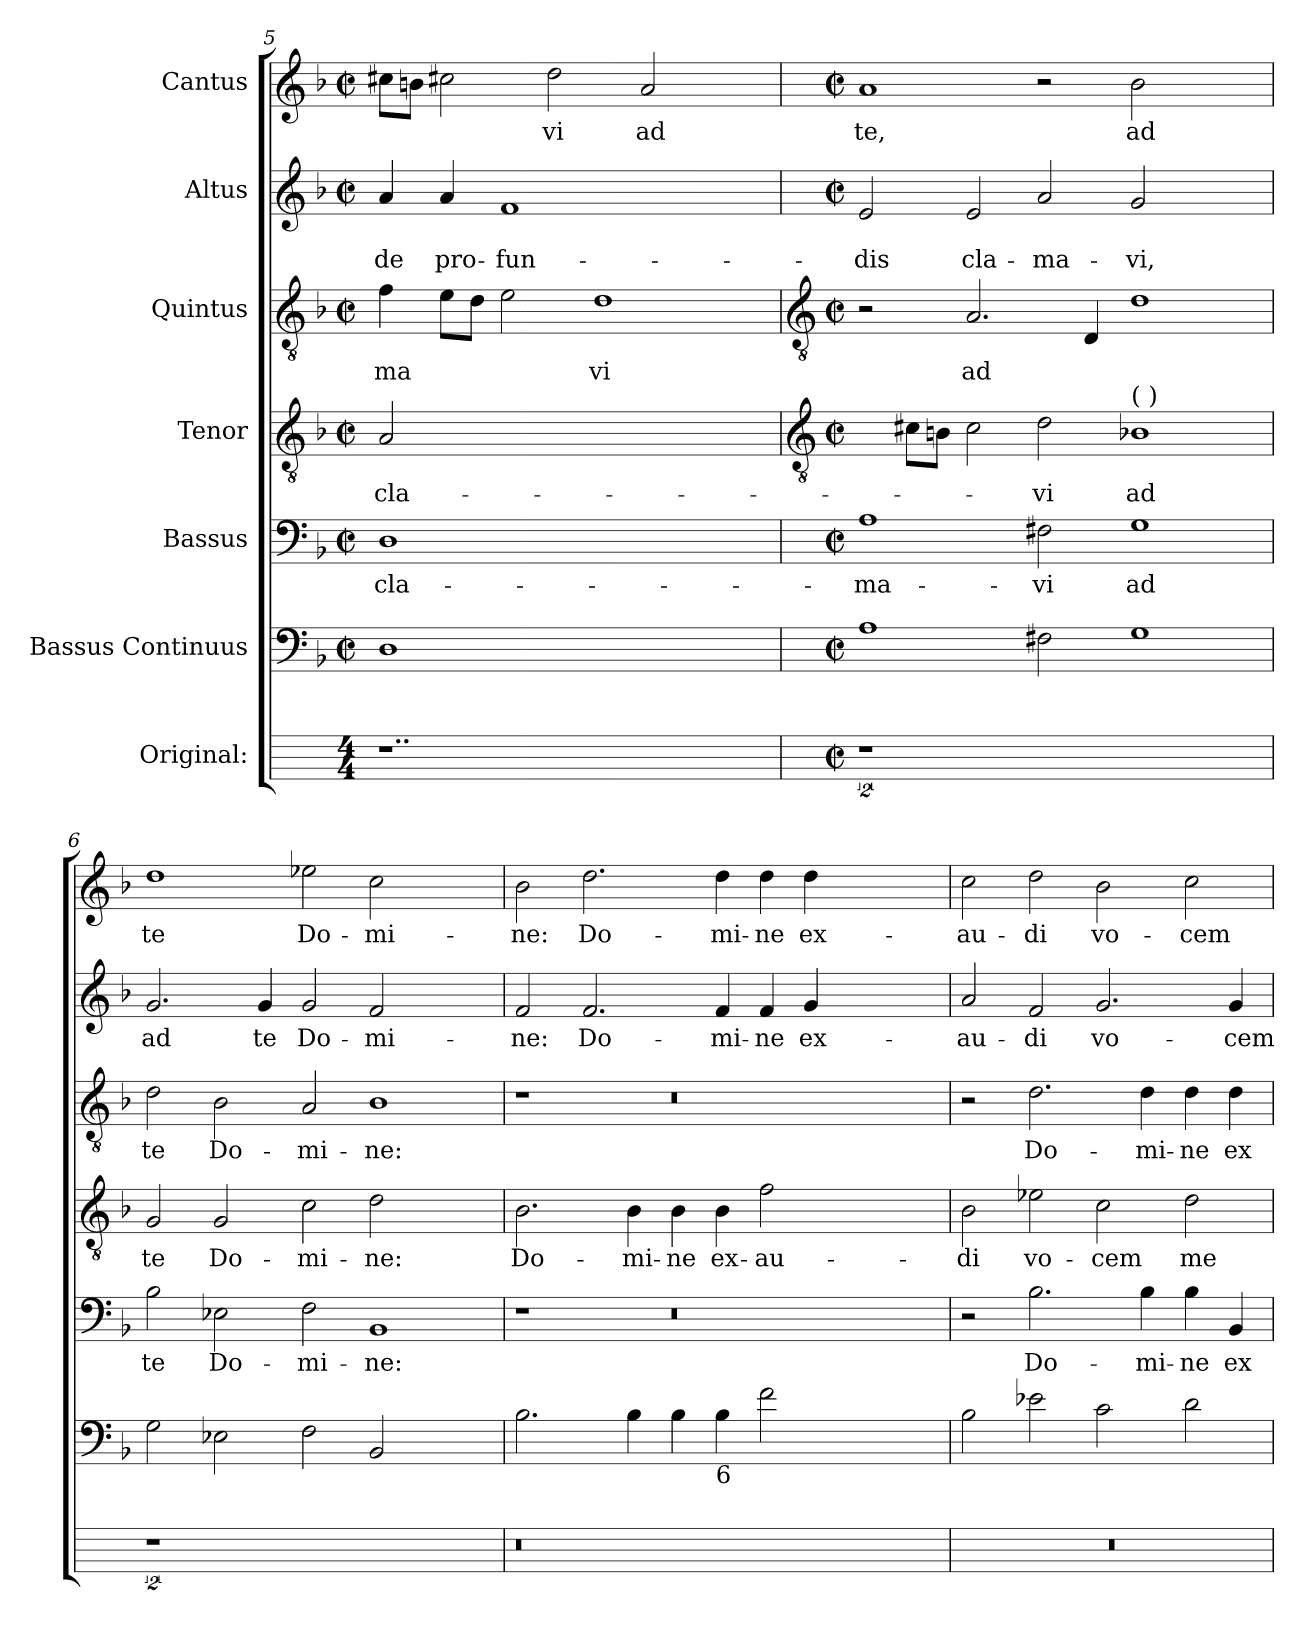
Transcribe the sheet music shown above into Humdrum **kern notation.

**kern	**kern	**kern	**text	**kern	**text	**kern	**text	**kern	**text	**text	**kern	**text
*part7	*part6	*part5	*part5	*part4	*part4	*part3	*part3	*part2	*part2	*part2	*part1	*part1
*staff7	*staff6	*staff5	*staff5	*staff4	*staff4	*staff3	*staff3	*staff2	*staff2	*staff2	*staff1	*staff1
*I"Original:	*I"Bassus Continuus	*I"Bassus	*	*I"Tenor	*	*I"Quintus	*	*I"Altus	*	*	*I"Cantus	*
*	*clefF4	*clefF4	*	*clefGv2	*	*clefGv2	*	*clefG2	*	*	*clefG2	*
*	*k[b-]	*k[b-]	*	*k[b-]	*	*k[b-]	*	*k[b-]	*	*	*k[b-]	*
*	*F:	*F:	*	*F:	*	*F:	*	*F:	*	*	*F:	*
*M4/4	*M4/2	*M4/2	*	*M4/2	*	*M4/2	*	*M4/2	*	*	*M4/2	*
*	*met(c|)	*met(c|)	*	*met(c|)	*	*met(c|)	*	*met(c|)	*	*	*met(c|)	*
=5	=5	=5	=5	=5	=5	=5	=5	=5	=5	=5	=5	=5
!	!	!	!LO:LY:b	!	!LO:LY:b	!	!LO:LY:b	!	!	!LO:LY:b	!	!
1..r	1D	1D	cla-	2A	cla-	4f	-ma	4a	.	de	8cc#XL	.
.	.	.	.	.	.	.	.	.	.	.	8bnJ	.
!	!	!	!	!	!	!	!	!	!	!LO:LY:b	!	!
.	.	.	.	.	.	8eL	.	4a	.	pro-	2cc#X	.
.	.	.	.	.	.	8dJ	.	.	.	.	.	.
!	!	!	!	!	!LO:LY:b	!	!	!	!	!LO:LY:b	!	!
.	.	.	.	[2dyy	-ma-	2e	.	1f	.	-fun-	.	.
!	!	!	!	!	!	!	!	!	!	!	!	!LO:LY:b
.	.	.	.	.	.	.	.	.	.	.	2dd	-vi
!	!	!	!	!	!	!	!LO:LY:b	!	!	!	!	!
.	1ryy	1ryy	.	1ryy	.	1d	vi	.	.	.	.	.
!	!	!	!	!	!	!	!	!	!	!	!	!LO:LY:b
.	.	.	.	.	.	.	.	.	.	.	2a	ad
.	.	.	.	.	.	.	.	2ryy	.	.	.	.
4ryy	.	.	.	.	.	.	.	.	.	.	4ryy	.
!!LO:LB:g=z
=6	=6	=6	=6	=6	=6	=6	=6	=6	=6	=6	=6	=6
*	*	*	*	*clefGv2	*	*clefGv2	*	*	*	*	*	*
*M4/2	*M4/2	*M4/2	*	*M4/2	*	*M4/2	*	*M4/2	*	*	*M4/2	*
*met(c|)	*met(c|)	*met(c|)	*	*met(c|)	*	*met(c|)	*	*met(c|)	*	*	*met(c|)	*
!	!	!	!LO:LY:b	!	!	!	!	!	!	!LO:LY:b	!	!LO:LY:b
2%5r	1A	1A	-ma-	4dyy]	.	2r	.	2e	.	-dis	1a	te,
.	.	.	.	8c#XL	.	.	.	.	.	.	.	.
.	.	.	.	8BnJ	.	.	.	.	.	.	.	.
!	!	!	!	!	!	!	!LO:LY:b	!	!	!LO:LY:b	!	!
.	.	.	.	2c#	.	2.A	ad	2e	.	cla-	.	.
!	!	!	!LO:LY:b	!	!LO:LY:b	!	!	!	!	!LO:LY:b	!	!
.	2F#X	2F#X	-vi	2d	-vi	.	.	2a	.	-ma-	2r	.
.	.	.	.	.	.	4D	.	.	.	.	.	.
!	!	!	!	!LO:TX:a:t=(  )	!	!	!	!	!	!	!	!
!	!	!	!LO:LY:b	!	!LO:LY:b	!	!	!	!	!LO:LY:b	!	!LO:LY:b
.	1G	1G	ad	1B-	ad	1d	.	2g	.	-vi,	2b-	ad
.	.	.	.	.	.	.	.	2ryy	.	.	2ryy	.
=6A	=6A	=6A	=6A	=6A	=6A	=6A	=6A	=6A	=6A	=6A	=6A	=6A
!	!	!	!LO:LY:b	!	!LO:LY:b	!	!LO:LY:b	!	!LO:LY:b	!	!	!LO:LY:b
2%5r	2G	2B-	te	2G	te	2d	te	2.g	ad	.	1dd	te
!	!	!	!LO:LY:b	!	!LO:LY:b	!	!LO:LY:b	!	!	!	!	!
.	2E-X	2E-X	Do-	2G	Do-	2B-	Do-	.	.	.	.	.
!	!	!	!	!	!	!	!	!	!LO:LY:b	!	!	!
.	.	.	.	.	.	.	.	4g	te	.	.	.
!	!	!	!LO:LY:b	!	!LO:LY:b	!	!LO:LY:b	!	!LO:LY:b	!	!	!LO:LY:b
.	2F	2F	-mi-	2c	-mi-	2A	-mi-	2g	Do-	.	2ee-X	Do-
!	!	!	!LO:LY:b	!	!LO:LY:b	!	!LO:LY:b	!	!LO:LY:b	!	!	!LO:LY:b
.	2BB-	1BB-	-ne:	2d	-ne:	1B-	-ne:	2f	-mi-	.	2cc	-mi-
.	2ryy	.	.	2ryy	.	.	.	2ryy	.	.	2ryy	.
=7A	=7A	=7A	=7A	=7A	=7A	=7A	=7A	=7A	=7A	=7A	=7A	=7A
!	!	!	!	!	!LO:LY:b	!	!	!	!LO:LY:b	!	!	!LO:LY:b
0.r	2.B-	1r	.	2.B-	Do-	1r	.	2f	-ne:	.	2b-	-ne:
!	!	!	!	!	!	!	!	!	!LO:LY:b	!	!	!LO:LY:b
.	.	.	.	.	.	.	.	2.f	Do-	.	2.dd	Do-
!	!	!	!	!	!LO:LY:b	!	!	!	!	!	!	!
.	4B-	.	.	4B-	-mi-	.	.	.	.	.	.	.
!	!	!	!	!	!LO:LY:b	!	!	!	!	!	!	!
.	4B-	0r	.	4B-	-ne	0r	.	.	.	.	.	.
!	!LO:TX:b:t=6	!	!	!	!	!	!	!	!	!	!	!
!	!	!	!	!	!LO:LY:b	!	!	!	!LO:LY:b	!	!	!LO:LY:b
.	4B-	.	.	4B-	ex-	.	.	4f	-mi-	.	4dd	-mi-
!	!	!	!	!	!LO:LY:b	!	!	!	!LO:LY:b	!	!	!LO:LY:b
.	2f	.	.	2f	-au-	.	.	4f	-ne	.	4dd	-ne
!	!	!	!	!	!	!	!	!	!LO:LY:b	!	!	!LO:LY:b
.	.	.	.	.	.	.	.	4g	ex-	.	4dd	ex-
.	1ryy	.	.	1ryy	.	.	.	1ryy	.	.	1ryy	.
=8A	=8A	=8A	=8A	=8A	=8A	=8A	=8A	=8A	=8A	=8A	=8A	=8A
!	!	!	!	!	!LO:LY:b	!	!	!	!LO:LY:b	!	!	!LO:LY:b
0r	2B-	2r	.	2B-	-di	2r	.	2a	-au-	.	2cc	-au-
!	!	!	!LO:LY:b	!	!LO:LY:b	!	!LO:LY:b	!	!LO:LY:b	!	!	!LO:LY:b
.	2e-X	2.B-	Do-	2e-X	vo-	2.d	Do-	2f	-di	.	2dd	-di
!	!	!	!	!	!LO:LY:b	!	!	!	!LO:LY:b	!	!	!LO:LY:b
.	2c	.	.	2c	-cem	.	.	2.g	vo-	.	2b-	vo-
!	!	!	!LO:LY:b	!	!	!	!LO:LY:b	!	!	!	!	!
.	.	4B-	-mi-	.	.	4d	-mi-	.	.	.	.	.
!	!	!	!LO:LY:b	!	!LO:LY:b	!	!LO:LY:b	!	!	!	!	!LO:LY:b
.	2d	4B-	-ne	2d	me-	4d	-ne	.	.	.	2cc	-cem
!	!	!	!LO:LY:b	!	!	!	!LO:LY:b	!	!LO:LY:b	!	!	!
.	.	4BB-	ex-	.	.	4d	ex-	4g	-cem	.	.	.
=	=	=	=	=	=	=	=	=	=	=	=	=
*-	*-	*-	*-	*-	*-	*-	*-	*-	*-	*-	*-	*-
